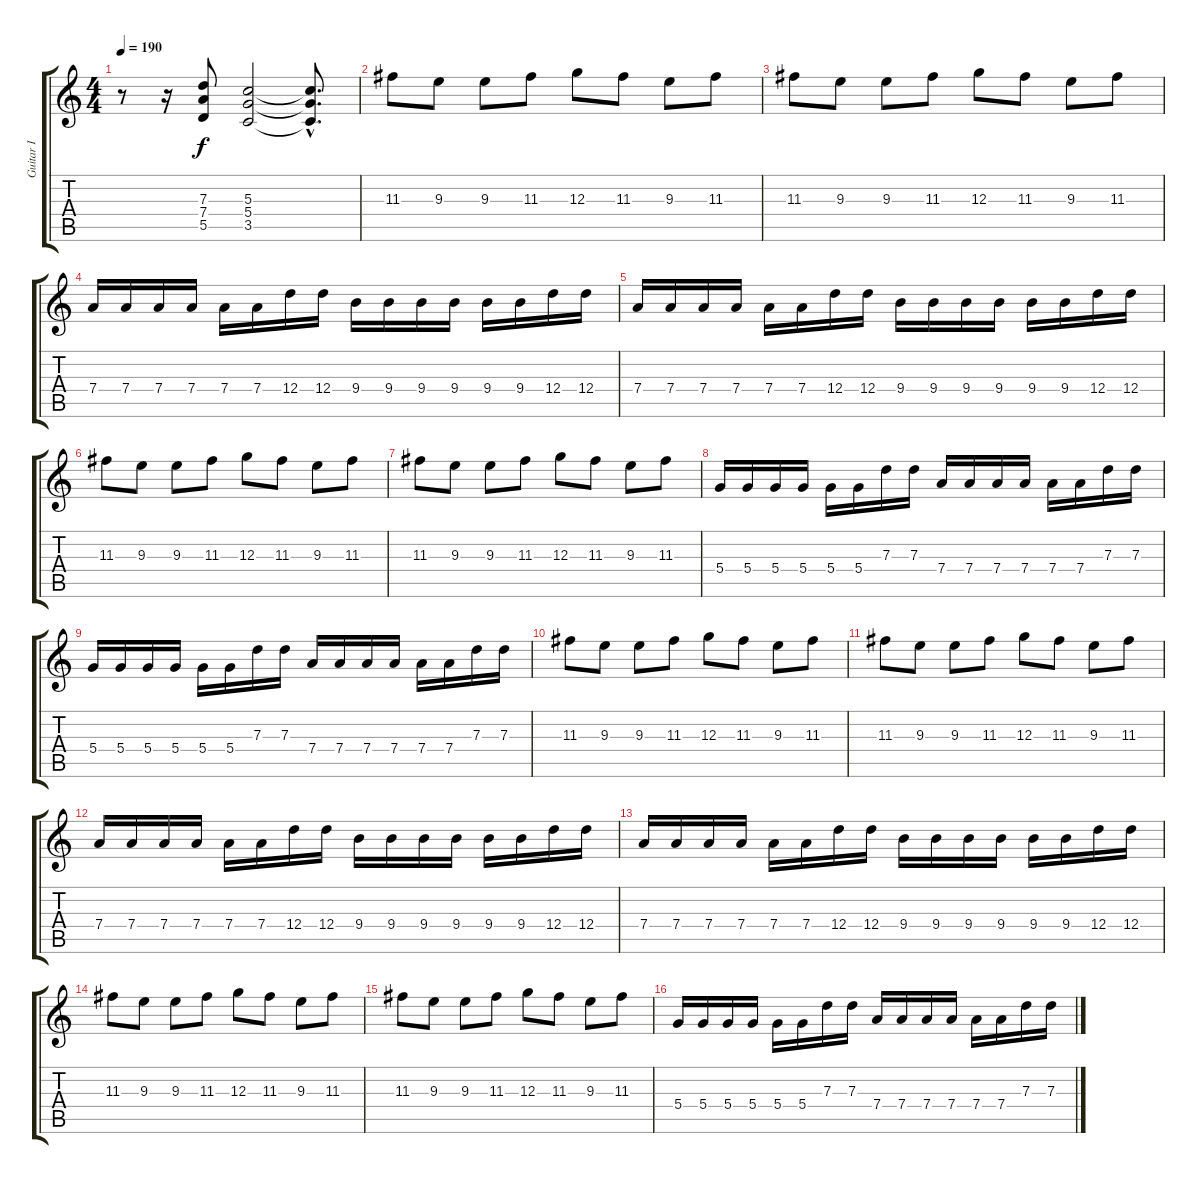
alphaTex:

\track ("Guitar I" "Guitar I") {instrument distortionguitar}
\staff {score tabs}
\tuning (E4 B3 G3 D3 A2 E2) {hide}
\ts (4 4)
\tempo 190
\clef g2
\ks c
r.8{dy f} r.16 (7.3 7.4 5.5).8 (5.3 5.4 3.5).2 (5.3{hac t} 5.4{hac t} 3.5{hac t}).8{d} |
11.3.8 9.3.8 9.3.8 11.3.8 12.3.8 11.3.8 9.3.8 11.3.8 |
11.3.8 9.3.8 9.3.8 11.3.8 12.3.8 11.3.8 9.3.8 11.3.8 |
7.4.16 7.4.16 7.4.16 7.4.16 7.4.16 7.4.16 12.4.16 12.4.16 9.4.16 9.4.16 9.4.16 9.4.16 9.4.16 9.4.16 12.4.16 12.4.16 |
7.4.16 7.4.16 7.4.16 7.4.16 7.4.16 7.4.16 12.4.16 12.4.16 9.4.16 9.4.16 9.4.16 9.4.16 9.4.16 9.4.16 12.4.16 12.4.16 |
11.3.8 9.3.8 9.3.8 11.3.8 12.3.8 11.3.8 9.3.8 11.3.8 |
11.3.8 9.3.8 9.3.8 11.3.8 12.3.8 11.3.8 9.3.8 11.3.8 |
5.4.16 5.4.16 5.4.16 5.4.16 5.4.16 5.4.16 7.3.16 7.3.16 7.4.16 7.4.16 7.4.16 7.4.16 7.4.16 7.4.16 7.3.16 7.3.16 |
5.4.16 5.4.16 5.4.16 5.4.16 5.4.16 5.4.16 7.3.16 7.3.16 7.4.16 7.4.16 7.4.16 7.4.16 7.4.16 7.4.16 7.3.16 7.3.16 |
11.3.8 9.3.8 9.3.8 11.3.8 12.3.8 11.3.8 9.3.8 11.3.8 |
11.3.8 9.3.8 9.3.8 11.3.8 12.3.8 11.3.8 9.3.8 11.3.8 |
7.4.16 7.4.16 7.4.16 7.4.16 7.4.16 7.4.16 12.4.16 12.4.16 9.4.16 9.4.16 9.4.16 9.4.16 9.4.16 9.4.16 12.4.16 12.4.16 |
7.4.16 7.4.16 7.4.16 7.4.16 7.4.16 7.4.16 12.4.16 12.4.16 9.4.16 9.4.16 9.4.16 9.4.16 9.4.16 9.4.16 12.4.16 12.4.16 |
11.3.8 9.3.8 9.3.8 11.3.8 12.3.8 11.3.8 9.3.8 11.3.8 |
11.3.8 9.3.8 9.3.8 11.3.8 12.3.8 11.3.8 9.3.8 11.3.8 |
5.4.16 5.4.16 5.4.16 5.4.16 5.4.16 5.4.16 7.3.16 7.3.16 7.4.16 7.4.16 7.4.16 7.4.16 7.4.16 7.4.16 7.3.16 7.3.16
